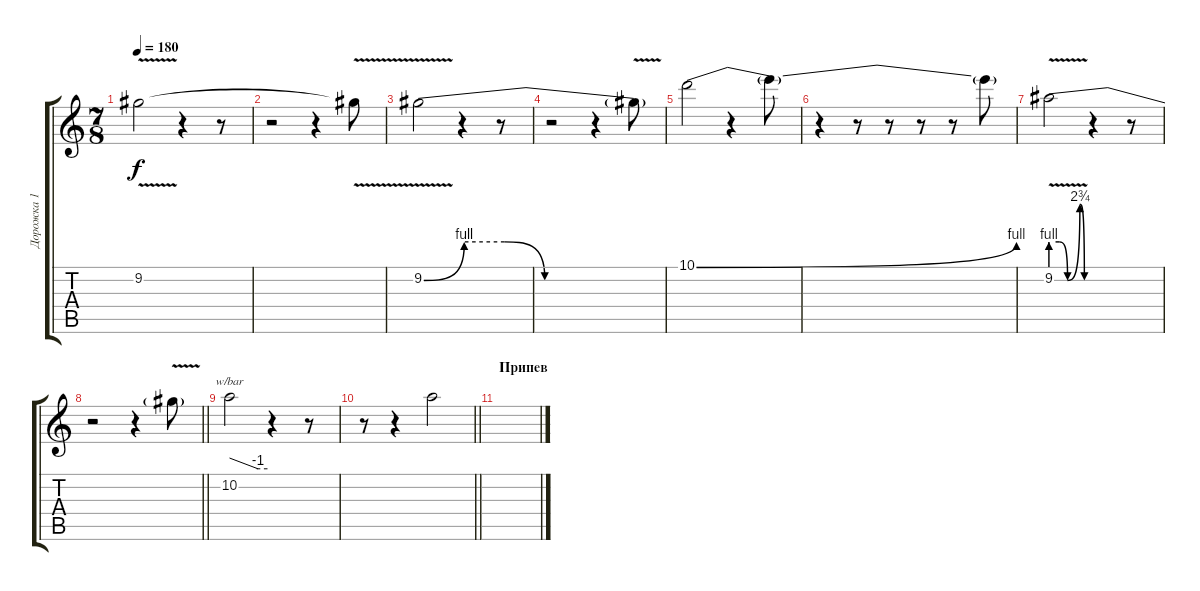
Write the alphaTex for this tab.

\track ("Дорожка 1" "Дорожка 1") {instrument overdrivenguitar}
\staff {score tabs}
\tuning (E4 B3 G3 D3 A2 E2) {hide}
\ts (7 8)
\tempo 180
\clef g2
\ks c
9.2{v}.2{dy f} r.4 r.8 |
r.2 r.4 9.2{t}.8 |
9.2{be (custom 0 0 10 4 20 4 30 0 60 0) v}.2 r.4 r.8 |
r.2 r.4 9.2{t}.8 |
10.1{be (bend 0 0 60 4)}.2 r.4 10.1{t}.8 |
r.4 r.8 r.8 r.8 r.8 10.1{t}.8 |
9.2{be (custom 0 4 15 4 30 0 52 11 60 0) v}.2 r.4 r.8 |
\barLineRight lightlight
r.2 r.4 9.2{t}.8 |
10.2.2{tbe (custom default 0 0 45 -4 60 -4)} r.4 r.8 |
\barLineRight lightlight
r.8 r.4 10.2{t}.2 |
\section ("" "Припев")
